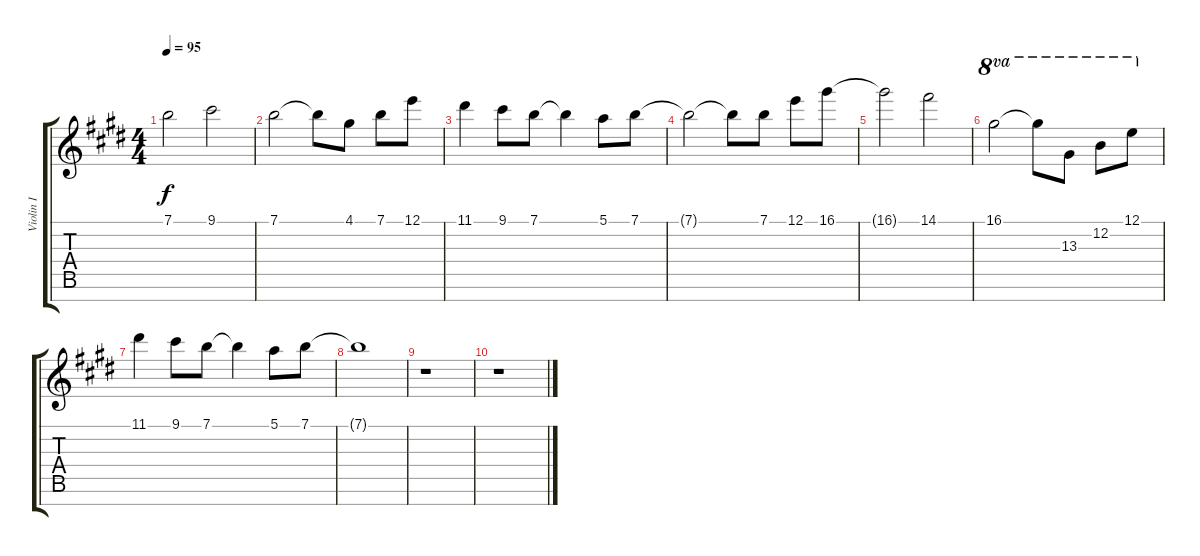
\track ("Violin I" "Violin I") {instrument stringensemble1}
\staff {score tabs}
\tuning (E5 B4 G4 D4 A3 E3 B2) {hide}
\ts (4 4)
\tempo 95
\clef g2
\ks e
7.1{t}.2{dy f} 9.1.2 |
7.1.2 7.1{t}.8 4.1.8 7.1.8 12.1.8 |
11.1.4 9.1.8 7.1.8 7.1{t}.4 5.1.8 7.1.8 |
7.1{t}.2 7.1{t}.8 7.1.8 12.1.8 16.1.8 |
16.1{t}.2 14.1.2 |
16.1.2{ot 8va} 16.1{t}.8{ot 8va} 13.3.8{ot 8va} 12.2.8{ot 8va} 12.1.8{ot 8va} |
11.1.4 9.1.8 7.1.8 7.1{t}.4 5.1.8 7.1.8 |
7.1{t}.1 |
r.1 |
r.1
